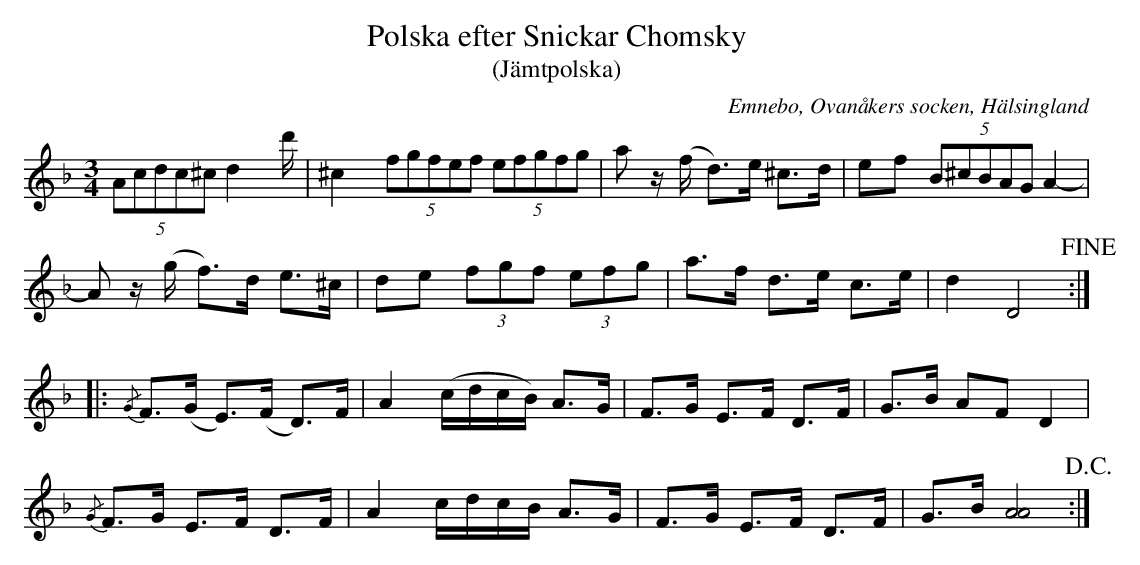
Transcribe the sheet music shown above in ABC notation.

X:1
T: Polska efter Snickar Chomsky
T: (Jämtpolska)
O: Emnebo, Ovanåkers socken, Hälsingland
M: 3/4
L: 1/16
K: Dm
(5:2A2c2d2c2^c2 d4 d' | ^c4 (5:2f2g2f2e2f2 (5:2e2f2g2f2g2 | a2 z(f d2)>e2 ^c2>d2 | e2f2 (5:2B2^c2B2A2G2 A4- |
A2 z(g f2)>d2     e2>^c2 | d2e2 (3f2g2f2 (3e2f2g2 | a2>f2 d2>e2 c2>e2 | d4   D8 !fine! ::
{/G}F2>(G2 E2>)(F2 D2>)F2 | A4 (cdcB) A2>G2 | F2>G2 E2>F2 D2>F2 | G2>B2 A2F2  D4      |
{/G}F2>G2  E2>F2   D2>F2  | A4  cdcB  A2>G2 | F2>G2 E2>F2 D2>F2 | G2>B2 [AA]8 !D.C.! :|
